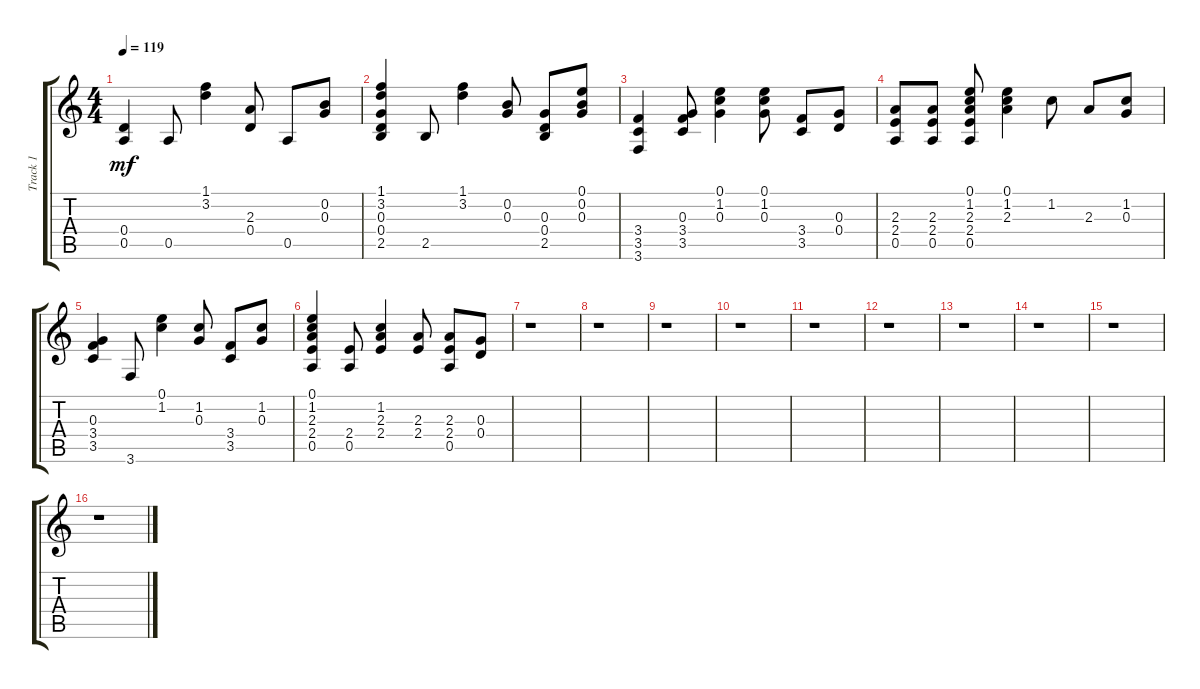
\track ("Track 1" "Track 1") {instrument distortionguitar}
\staff {score tabs}
\tuning (E4 B3 G3 D3 A2 D2) {hide}
\ts (4 4)
\tempo 119
\clef g2
\ks c
(0.4 0.5).4{dy mf} 0.5.8 (1.1 3.2).4 (2.3 0.4).8 0.5.8 (0.2 0.3).8 |
(1.1 3.2 0.3 0.4 2.5).4 2.5.8 (1.1 3.2).4 (0.2 0.3).8 (0.3 0.4 2.5).8 (0.1 0.2 0.3).8 |
(3.4 3.5 3.6).4 (0.3 3.4 3.5).8 (0.1 1.2 0.3).4 (0.1 1.2 0.3).8 (3.4 3.5).8 (0.3 0.4).8 |
(2.3 2.4 0.5).8 (2.3 2.4 0.5).8 (0.1 1.2 2.3 2.4 0.5).8 (0.1 1.2 2.3).4 1.2.8 2.3.8 (1.2 0.3).8 |
(0.3 3.4 3.5).4 3.6.8 (0.1 1.2).4 (1.2 0.3).8 (3.4 3.5).8 (1.2 0.3).8 |
(0.1 1.2 2.3 2.4 0.5).4 (2.4 0.5).8 (1.2 2.3 2.4).4 (2.3 2.4).8 (2.3 2.4 0.5).8 (0.3 0.4).8 |
r.1 |
r.1 |
r.1 |
r.1 |
r.1 |
r.1 |
r.1 |
r.1 |
r.1 |
r.1
